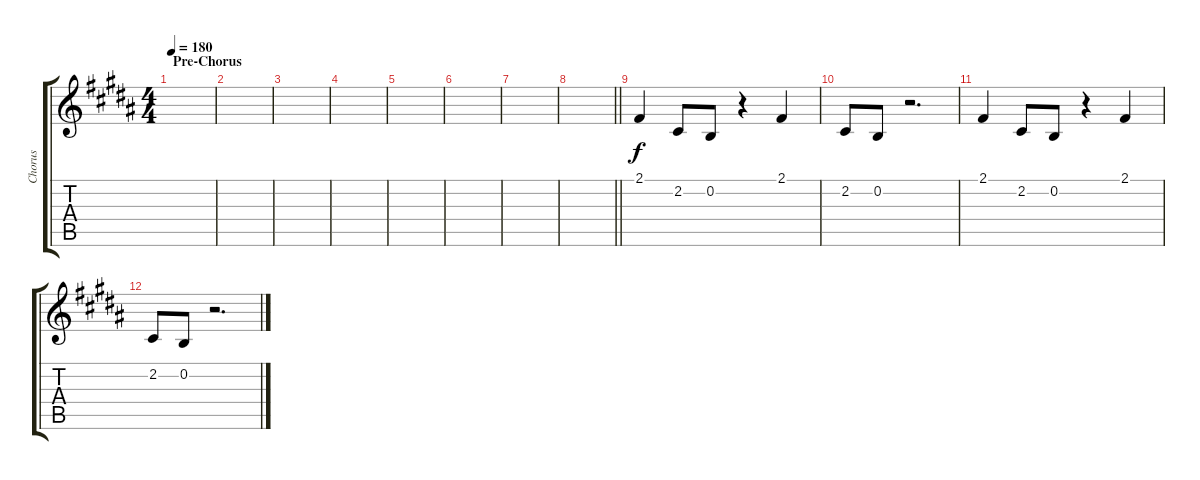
\track ("Chorus" "Chorus") {instrument flute}
\staff {score tabs}
\tuning (E4 B3 G3 D3 A2 E2) {hide}
\ts (4 4)
\section ("" "Pre-Chorus")
\tempo 180
\clef g2
\ks b
|
|
|
|
|
|
|
\barLineRight lightlight
|
2.1.4 2.2.8 0.2.8 r.4 2.1.4 |
2.2.8 0.2.8 r.2{d} |
2.1.4 2.2.8 0.2.8 r.4 2.1.4 |
2.2.8 0.2.8 r.2{d}
